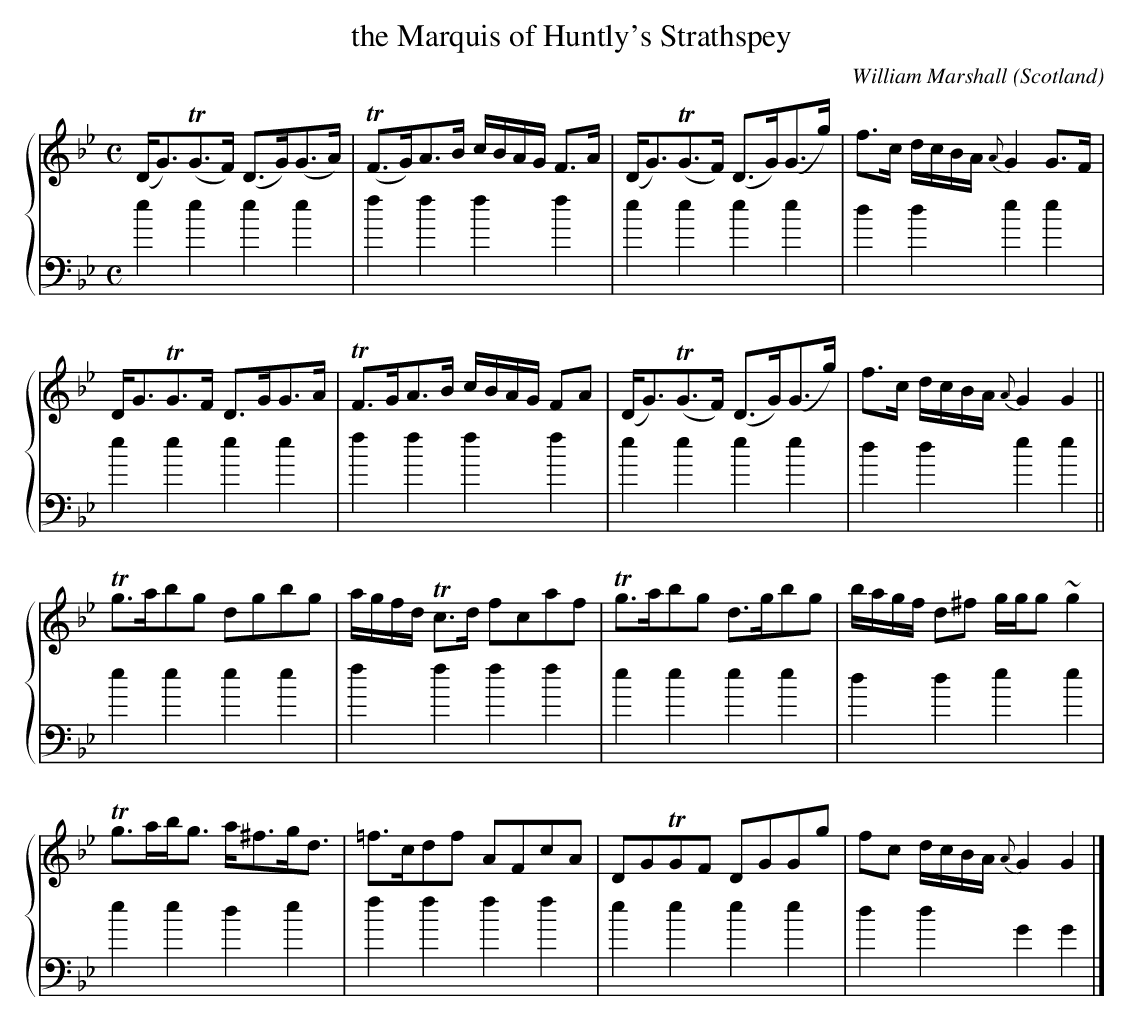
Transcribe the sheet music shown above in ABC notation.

X:1
T:the Marquis of Huntly's Strathspey
C:William Marshall
L:1/8
M:C
O:Scotland
K:G minor
%%staves {1 2}
V:1
(D<G)(!trill!G>F) (D>G)(G>A) | (!trill!F>G)A>B c/B/A/G/ F>A | \
(D<G)(!trill!G>F) (D>G)(G>g) | f>c d/c/B/A/ {A}G2 G>F |
D<G!trill!G>F D>GG>A | !trill!F>GA>B c/B/A/G/ FA | \
(D<G)(!trill!G>F) (D>G)(G>g) | f>c d/c/B/A/ {A}G2 G2 ||
!trill!g>abg dgbg | a/g/f/d/ !trill!c>d fcaf | \
!trill!g>abg d>gbg | b/a/g/f/ d^f g/g/g ~g2 |
!trill!g>ab<g a<^fg<d | =f>cdf AFcA | \
DG!trill!GF DGGg | fc d/c/B/A/ {A}G2 G2 |]
V:2 clef=bass
L:1/4
eeee | ffff | eeee | ddee | eeee | ffff | eeee | ddee || \
eeee | ffff | eeee | ddee | eede | ffff | eeee | ddGG |]
